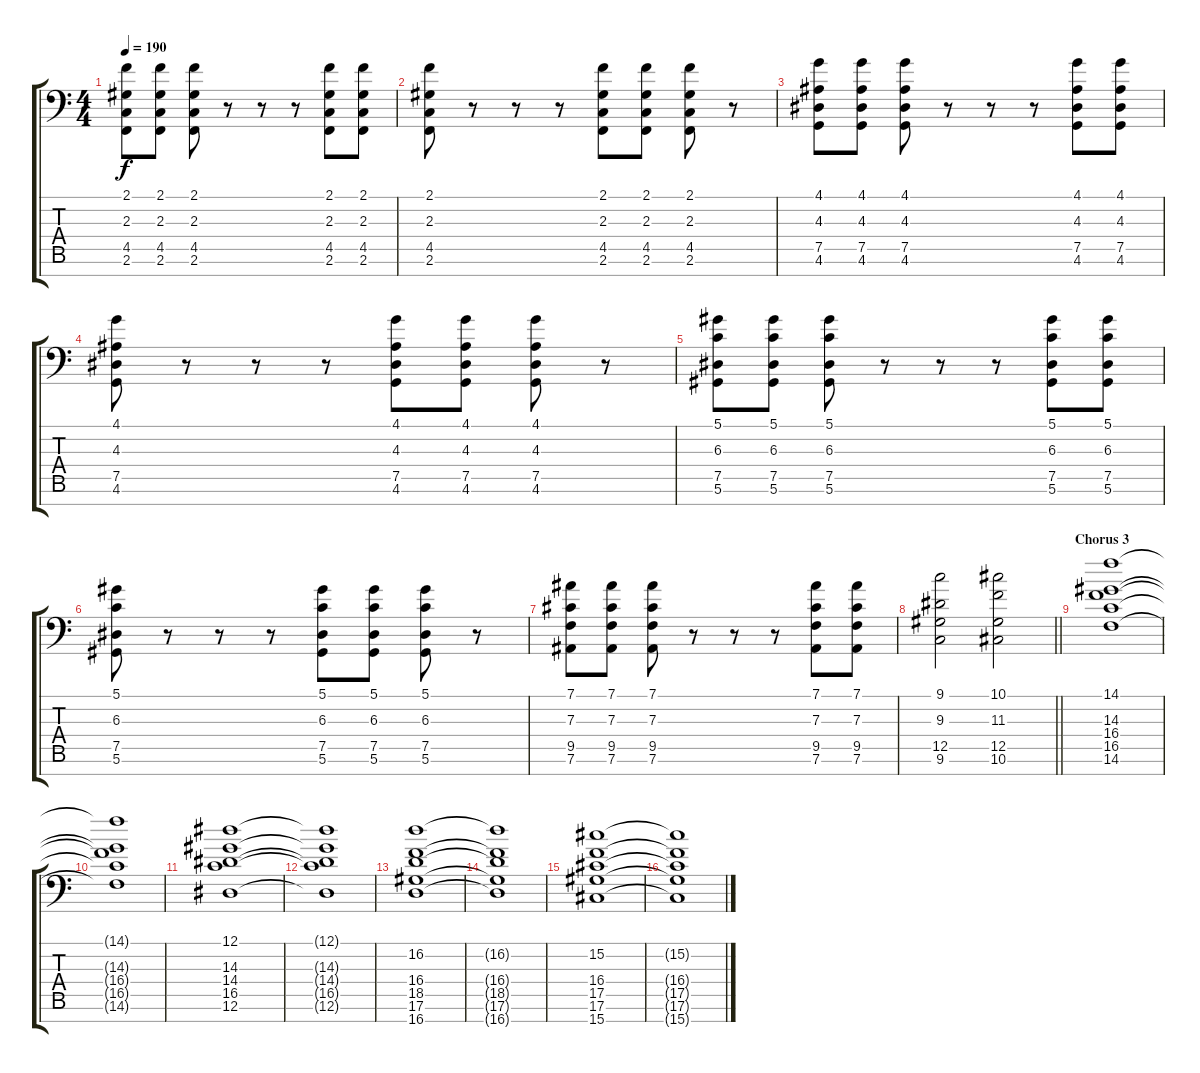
\track "" {instrument stringensemble1}
\staff {score tabs}
\tuning (Eb4 Bb3 Gb3 Db3 Ab2 Eb2 Bb1) {hide}
\ts (4 4)
\tempo 190
\clef f4
\ks c
(2.1 2.3 4.5 2.6).8{dy f} (2.1 2.3 4.5 2.6).8 (2.1 2.3 4.5 2.6).8 r.8 r.8 r.8 (2.1 2.3 4.5 2.6).8 (2.1 2.3 4.5 2.6).8 |
(2.1 2.3 4.5 2.6).8 r.8 r.8 r.8 (2.1 2.3 4.5 2.6).8 (2.1 2.3 4.5 2.6).8 (2.1 2.3 4.5 2.6).8 r.8 |
(4.1 4.3 7.5 4.6).8 (4.1 4.3 7.5 4.6).8 (4.1 4.3 7.5 4.6).8 r.8 r.8 r.8 (4.1 4.3 7.5 4.6).8 (4.1 4.3 7.5 4.6).8 |
(4.1 4.3 7.5 4.6).8 r.8 r.8 r.8 (4.1 4.3 7.5 4.6).8 (4.1 4.3 7.5 4.6).8 (4.1 4.3 7.5 4.6).8 r.8 |
(5.1 6.3 7.5 5.6).8 (5.1 6.3 7.5 5.6).8 (5.1 6.3 7.5 5.6).8 r.8 r.8 r.8 (5.1 6.3 7.5 5.6).8 (5.1 6.3 7.5 5.6).8 |
(5.1 6.3 7.5 5.6).8 r.8 r.8 r.8 (5.1 6.3 7.5 5.6).8 (5.1 6.3 7.5 5.6).8 (5.1 6.3 7.5 5.6).8 r.8 |
(7.1 7.3 9.5 7.6).8 (7.1 7.3 9.5 7.6).8 (7.1 7.3 9.5 7.6).8 r.8 r.8 r.8 (7.1 7.3 9.5 7.6).8 (7.1 7.3 9.5 7.6).8 |
\barLineRight lightlight
(9.1 9.3 12.5 9.6).2 (10.1 11.3 12.5 10.6).2 |
\section ("" "Chorus 3")
(14.1 14.3 16.4 16.5 14.6).1{volume 14} |
(14.1{t} 14.3{t} 16.4{t} 16.5{t} 14.6{t}).1 |
(12.1 14.3 14.4 16.5 12.6).1 |
(12.1{t} 14.3{t} 14.4{t} 16.5{t} 12.6{t}).1 |
(16.2 16.4 18.5 17.6 16.7).1 |
(16.2{t} 16.4{t} 18.5{t} 17.6{t} 16.7{t}).1 |
(15.2 16.4 17.5 17.6 15.7).1 |
(15.2{t} 16.4{t} 17.5{t} 17.6{t} 15.7{t}).1
